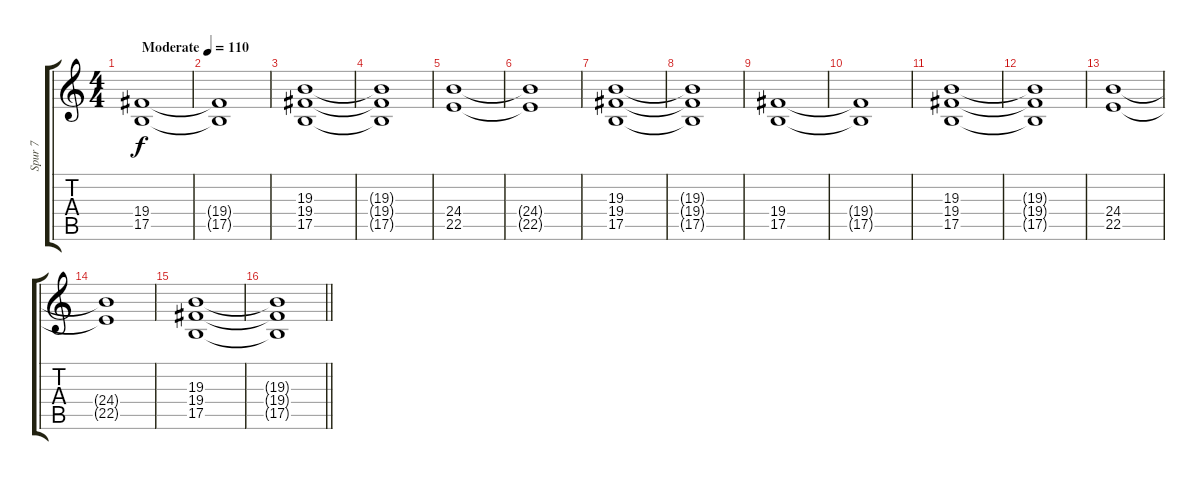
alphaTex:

\track ("Spur 7" "Spur 7") {instrument choiraahs}
\staff {score tabs}
\tuning (Db4 Ab3 E3 B2 Gb2 B1) {hide}
\ts (4 4)
\tempo (110 "Moderate")
\clef g2
\ks c
(19.4 17.5).1{dy f instrument choiraahs} |
(19.4{t} 17.5{t}).1 |
(19.3 19.4 17.5).1 |
(19.3{t} 19.4{t} 17.5{t}).1 |
(24.4 22.5).1 |
(24.4{t} 22.5{t}).1 |
(19.3 19.4 17.5).1 |
(19.3{t} 19.4{t} 17.5{t}).1 |
(19.4 17.5).1 |
(19.4{t} 17.5{t}).1 |
(19.3 19.4 17.5).1 |
(19.3{t} 19.4{t} 17.5{t}).1 |
(24.4 22.5).1 |
(24.4{t} 22.5{t}).1 |
(19.3 19.4 17.5).1 |
\barLineRight lightlight
(19.3{t} 19.4{t} 17.5{t}).1
